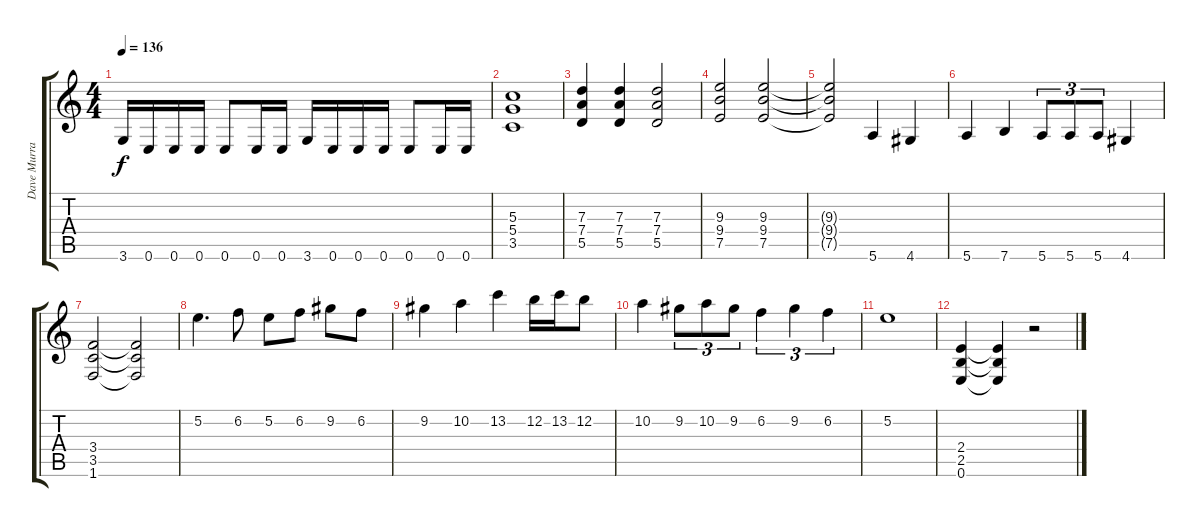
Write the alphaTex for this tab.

\track ("Dave Murray" "Dave Murra") {instrument distortionguitar}
\staff {score tabs}
\tuning (E4 B3 G3 D3 A2 E2) {hide}
\ts (4 4)
\tempo 136
\clef g2
\ks c
3.6.16{dy f} 0.6.16 0.6.16 0.6.16 0.6.8 0.6.16 0.6.16 3.6.16 0.6.16 0.6.16 0.6.16 0.6.8 0.6.16 0.6.16 |
(5.3 5.4 3.5).1 |
(7.3 7.4 5.5).4 (7.3 7.4 5.5).4 (7.3 7.4 5.5).2 |
(9.3 9.4 7.5).2 (9.3 9.4 7.5).2 |
(9.3{t} 9.4{t} 7.5{t}).2 5.6.4 4.6.4 |
5.6.4 7.6.4 5.6.8{tu (3 2)} 5.6.8{tu (3 2)} 5.6.8{tu (3 2)} 4.6.4 |
(3.4 3.5 1.6).2 (3.4{t} 3.5{t} 1.6{t}).2 |
5.2.4{d} 6.2.8 5.2.8 6.2.8 9.2.8 6.2.8 |
9.2.4 10.2.4 13.2.4 12.2.16 13.2.16 12.2.8 |
10.2.4 9.2.8{tu (3 2)} 10.2.8{tu (3 2)} 9.2.8{tu (3 2)} 6.2.4{tu (3 2)} 9.2.4{tu (3 2)} 6.2.4{tu (3 2)} |
5.2.1 |
(2.4 2.5 0.6).4 (2.4{t} 2.5{t} 0.6{t}).4 r.2
